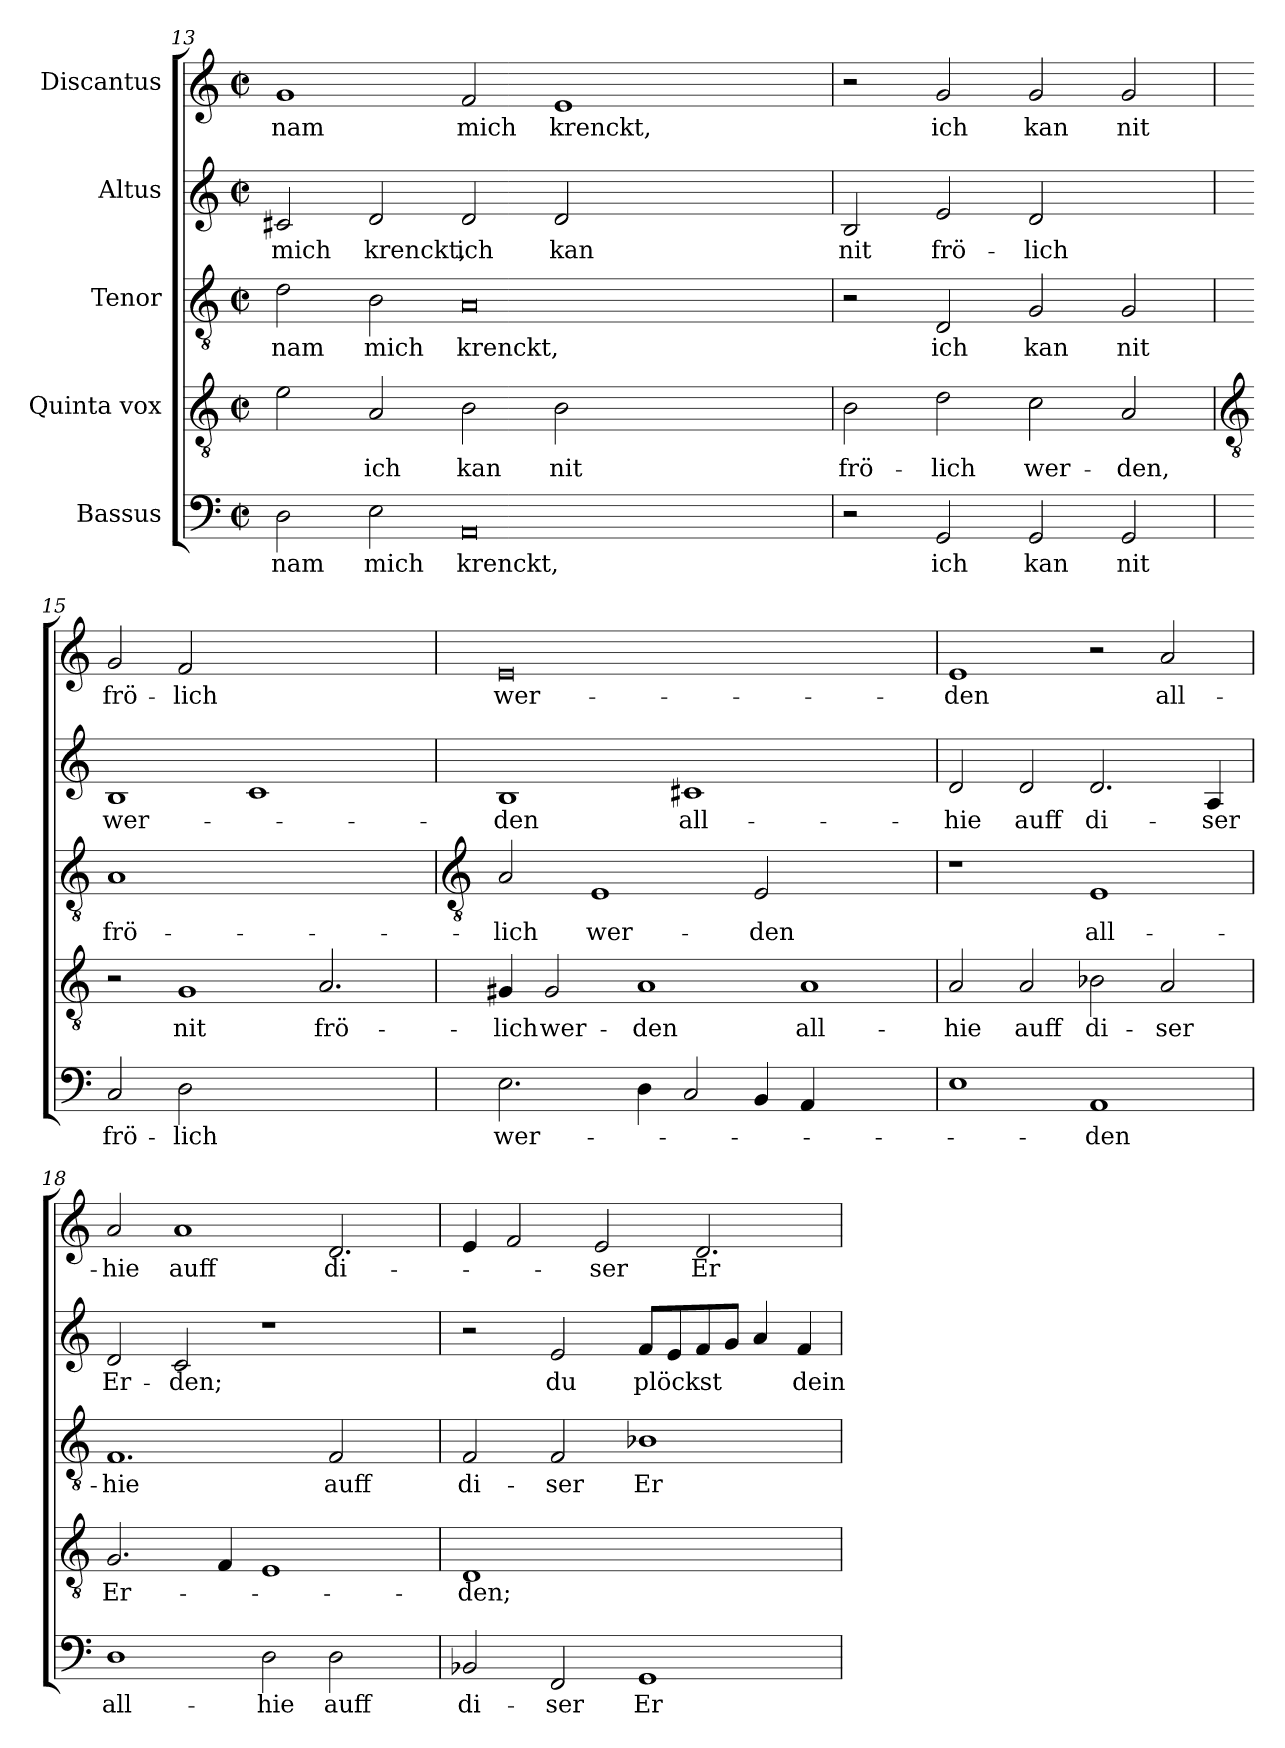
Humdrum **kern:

**kern	**text	**kern	**text	**kern	**text	**kern	**text	**kern	**text
*part5	*part5	*part4	*part4	*part3	*part3	*part2	*part2	*part1	*part1
*staff5	*staff5	*staff4	*staff4	*staff3	*staff3	*staff2	*staff2	*staff1	*staff1
*I"Bassus	*	*I"Quinta vox	*	*I"Tenor	*	*I"Altus	*	*I"Discantus	*
*clefF4	*	*clefGv2	*	*clefGv2	*	*clefG2	*	*clefG2	*
*k[]	*	*k[]	*	*k[]	*	*k[]	*	*k[]	*
*C:	*	*C:	*	*C:	*	*C:	*	*C:	*
*M4/2	*	*M4/2	*	*M4/2	*	*M4/2	*	*M4/2	*
*met(c|)	*	*met(c|)	*	*met(c|)	*	*met(c|)	*	*met(c|)	*
=13	=13	=13	=13	=13	=13	=13	=13	=13	=13
!	!LO:LY:b	!	!	!	!LO:LY:b	!	!LO:LY:b	!	!LO:LY:b
2D	nam	2e	.	2d	nam	2c#X	mich	1g	nam
!	!LO:LY:b	!	!LO:LY:b	!	!LO:LY:b	!	!LO:LY:b	!	!
2E	mich	2A	ich	2B	mich	2d	krenckt,	.	.
!	!LO:LY:b	!	!LO:LY:b	!	!LO:LY:b	!	!LO:LY:b	!	!LO:LY:b
0AA	krenckt,	2B	kan	0A	krenckt,	2d	ich	2f	mich
!	!	!	!LO:LY:b	!	!	!	!LO:LY:b	!	!LO:LY:b
.	.	2B	nit	.	.	2d	kan	1e	krenckt,
.	.	1ryy	.	.	.	1ryy	.	.	.
.	.	.	.	.	.	.	.	2ryy	.
=14	=14	=14	=14	=14	=14	=14	=14	=14	=14
!	!	!	!LO:LY:b	!	!	!	!LO:LY:b	!	!
2r	.	2B	frö-	2r	.	2B	nit	2r	.
!	!LO:LY:b	!	!LO:LY:b	!	!LO:LY:b	!	!LO:LY:b	!	!LO:LY:b
2GG	ich	2d	-lich	2D	ich	2e	frö-	2g	ich
!	!LO:LY:b	!	!LO:LY:b	!	!LO:LY:b	!	!LO:LY:b	!	!LO:LY:b
2GG	kan	2c	wer-	2G	kan	2d	-lich	2g	kan
!	!LO:LY:b	!	!LO:LY:b	!	!LO:LY:b	!	!	!	!LO:LY:b
2GG	nit	2A	-den,	2G	nit	2ryy	.	2g	nit
!!LO:LB:g=z
=15	=15	=15	=15	=15	=15	=15	=15	=15	=15
*	*	*clefGv2	*	*	*	*	*	*	*
!	!LO:LY:b	!	!	!	!LO:LY:b	!	!LO:LY:b	!	!LO:LY:b
2C	frö-	2r	.	1A	frö-	1B	wer-	2g	frö-
!	!LO:LY:b	!	!LO:LY:b	!	!	!	!	!	!LO:LY:b
2D	-lich	1G	nit	.	.	.	.	2f	-lich
1ryy	.	.	.	1ryy	.	1c	.	1ryy	.
!	!	!	!LO:LY:b	!	!	!	!	!	!
.	.	2.A	frö-	.	.	.	.	.	.
4ryy	.	.	.	4ryy	.	4ryy	.	4ryy	.
!!LO:LB:g=z
=16	=16	=16	=16	=16	=16	=16	=16	=16	=16
*	*	*	*	*clefGv2	*	*	*	*	*
!	!LO:LY:b	!	!LO:LY:b	!	!LO:LY:b	!	!LO:LY:b	!	!LO:LY:b
2.E	wer-	4G#X	-lich	2A	-lich	1B	-den	0e	wer-
!	!	!	!LO:LY:b	!	!	!	!	!	!
.	.	2G#	wer-	.	.	.	.	.	.
!	!	!	!	!	!LO:LY:b	!	!	!	!
.	.	.	.	1E	wer-	.	.	.	.
!	!	!	!LO:LY:b	!	!	!	!	!	!
4D	.	1A	-den	.	.	.	.	.	.
!	!	!	!	!	!	!	!LO:LY:b	!	!
2C	.	.	.	.	.	1c#X	all-	.	.
!	!	!	!	!	!LO:LY:b	!	!	!	!
4BB	.	.	.	2E	-den	.	.	.	.
!	!	!	!LO:LY:b	!	!	!	!	!	!
4AA	.	1A	all-	.	.	.	.	.	.
2.ryy	.	.	.	2.ryy	.	2.ryy	.	2.ryy	.
=17	=17	=17	=17	=17	=17	=17	=17	=17	=17
!	!	!	!LO:LY:b	!	!	!	!LO:LY:b	!	!LO:LY:b
1E	.	2A	-hie	1r	.	2d	-hie	1e	-den
!	!	!	!LO:LY:b	!	!	!	!LO:LY:b	!	!
.	.	2A	auff	.	.	2d	auff	.	.
!	!LO:LY:b	!	!LO:LY:b	!	!LO:LY:b	!	!LO:LY:b	!	!
1AA	-den	2B-X	di-	1E	all-	2.d	di-	2r	.
!	!	!	!LO:LY:b	!	!	!	!	!	!LO:LY:b
.	.	2A	-ser	.	.	.	.	2a	all-
!	!	!	!	!	!	!	!LO:LY:b	!	!
.	.	.	.	.	.	4A	-ser	.	.
=18	=18	=18	=18	=18	=18	=18	=18	=18	=18
!	!LO:LY:b	!	!LO:LY:b	!	!LO:LY:b	!	!LO:LY:b	!	!LO:LY:b
1D	all-	2.G	Er-	1.F	-hie	2d	Er-	2a	-hie
!	!	!	!	!	!	!	!LO:LY:b	!	!LO:LY:b
.	.	.	.	.	.	2c	-den;	1a	auff
.	.	4F	.	.	.	.	.	.	.
!	!LO:LY:b	!	!	!	!	!	!	!	!
2D	-hie	1E	.	.	.	1r	.	.	.
!	!LO:LY:b	!	!	!	!LO:LY:b	!	!	!	!LO:LY:b
2D	auff	.	.	2F	auff	.	.	2.d	di-
4ryy	.	4ryy	.	4ryy	.	4ryy	.	.	.
=19	=19	=19	=19	=19	=19	=19	=19	=19	=19
!	!LO:LY:b	!	!LO:LY:b	!	!LO:LY:b	!	!	!	!
2BB-X	di-	1D	-den;	2F	di-	2r	.	4e	.
.	.	.	.	.	.	.	.	2f	.
!	!LO:LY:b	!	!	!	!LO:LY:b	!	!LO:LY:b	!	!
2FF	-ser	.	.	2F	-ser	2e	du	.	.
!	!	!	!	!	!	!	!	!	!LO:LY:b
.	.	.	.	.	.	.	.	2e	-ser
!	!LO:LY:b	!	!	!	!LO:LY:b	!	!LO:LY:b	!	!
1GG	Er-	1ryy	.	1B-X	Er-	8fL	plöckst	.	.
.	.	.	.	.	.	8e	.	.	.
!	!	!	!	!	!	!	!	!	!LO:LY:b
.	.	.	.	.	.	8f	.	2.d	Er
.	.	.	.	.	.	8gJ	.	.	.
.	.	.	.	.	.	4a	.	.	.
!	!	!	!	!	!	!	!LO:LY:b	!	!
.	.	.	.	.	.	4f	dein	.	.
=	=	=	=	=	=	=	=	=	=
*-	*-	*-	*-	*-	*-	*-	*-	*-	*-
